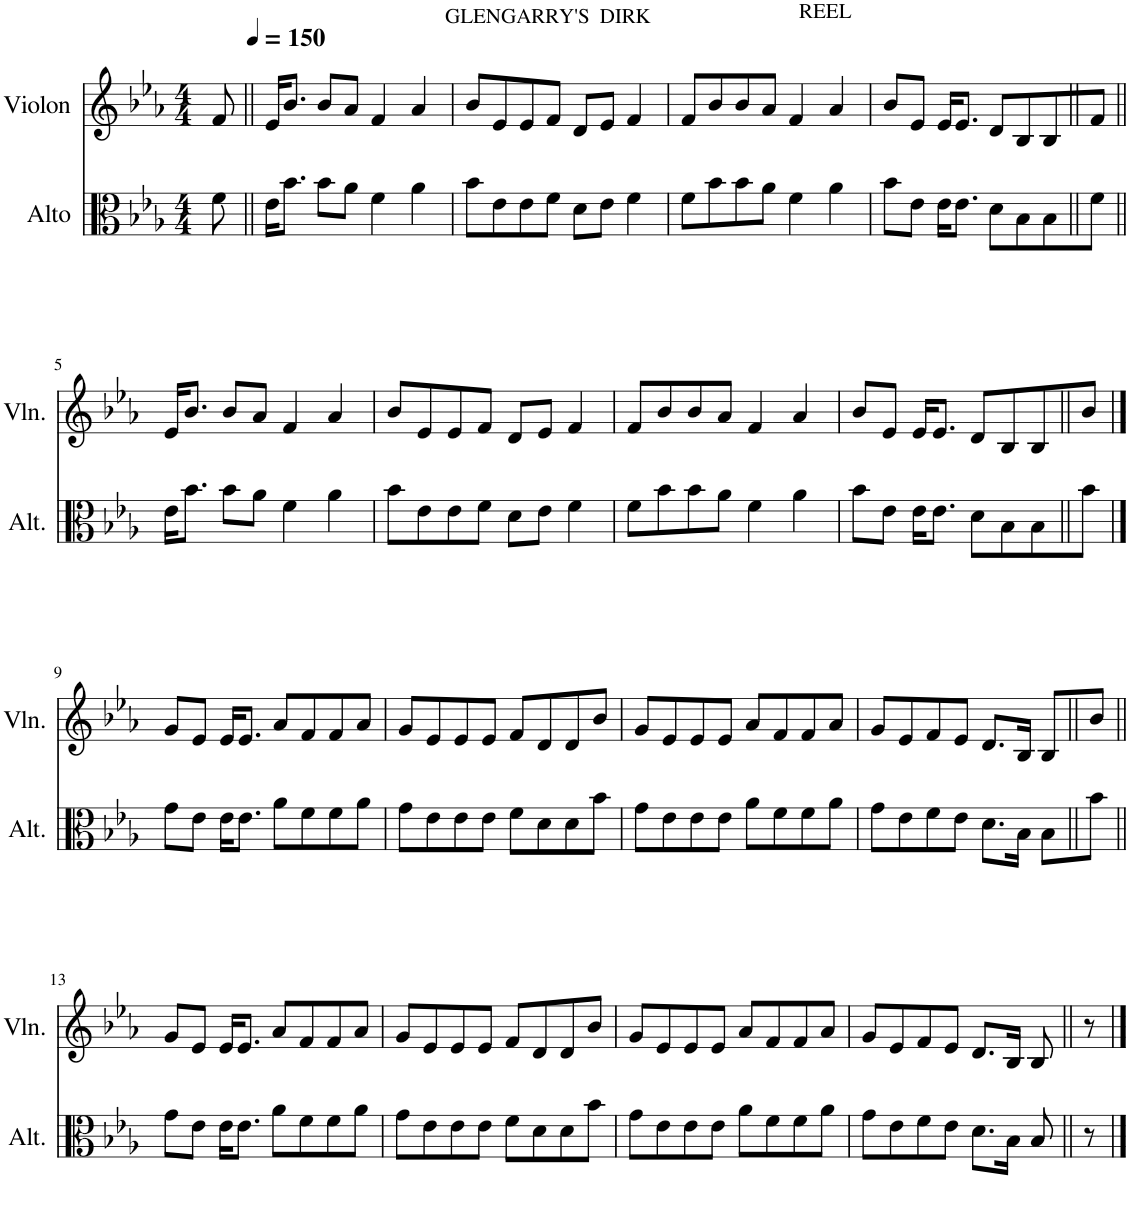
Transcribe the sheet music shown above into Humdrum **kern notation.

**kern	**kern
*part2	*part1
*staff2	*staff1
*I"Alto	*I"Violon
*I'Alt.	*I'Vln.
*clefC3	*clefG2
*k[b-e-a-]	*k[b-e-a-]
*M4/4	*M4/4
=	=
8f\	8f/
=1||	=1||
*	*MM150
16e-\KL	16e-/KL
8.b-\J	8.b-/J
8b-\L	8b-/L
8a-\J	8a-/J
4f\	4f/
!	!LO:TX:a:t=GLENGARRY'S  DIRK
4a-\	4a-/
=2	=2
8b-\L	8b-/L
8e-\	8e-/
8e-\	8e-/
8f\J	8f/J
8d\L	8d/L
8e-\J	8e-/J
4f\	4f/
=3	=3
8f\L	8f/L
8b-\	8b-/
8b-\	8b-/
8a-\J	8a-/J
4f\	4f/
!	!LO:TX:a:t=REEL
4a-\	4a-/
=4	=4
8b-\L	8b-/L
8e-\J	8e-/J
16e-\KL	16e-/KL
8.e-\J	8.e-/J
8d\L	8d/L
8B-\	8B-/
8B-\	8B-/
8f\J	8f/J
!!LO:LB:g=z
=5||	=5||
16e-\KL	16e-/KL
8.b-\J	8.b-/J
8b-\L	8b-/L
8a-\J	8a-/J
4f\	4f/
4a-\	4a-/
=6	=6
8b-\L	8b-/L
8e-\	8e-/
8e-\	8e-/
8f\J	8f/J
8d\L	8d/L
8e-\J	8e-/J
4f\	4f/
=7	=7
8f\L	8f/L
8b-\	8b-/
8b-\	8b-/
8a-\J	8a-/J
4f\	4f/
4a-\	4a-/
=8	=8
8b-\L	8b-/L
8e-\J	8e-/J
16e-\KL	16e-/KL
8.e-\J	8.e-/J
8d\L	8d/L
8B-\	8B-/
8B-\	8B-/
8b-\J	8b-/J
!!LO:LB:g=z
==9	==9
8g\L	8g/L
8e-\J	8e-/J
16e-\KL	16e-/KL
8.e-\J	8.e-/J
8a-\L	8a-/L
8f\	8f/
8f\	8f/
8a-\J	8a-/J
=10	=10
8g\L	8g/L
8e-\	8e-/
8e-\	8e-/
8e-\J	8e-/J
8f\L	8f/L
8d\	8d/
8d\	8d/
8b-\J	8b-/J
=11	=11
8g\L	8g/L
8e-\	8e-/
8e-\	8e-/
8e-\J	8e-/J
8a-\L	8a-/L
8f\	8f/
8f\	8f/
8a-\J	8a-/J
=12	=12
8g\L	8g/L
8e-\	8e-/
8f\	8f/
8e-\J	8e-/J
8.d\L	8.d/L
16B-\Jk	16B-/Jk
8B-\L	8B-/L
8b-\J	8b-/J
!!LO:LB:g=z
=13||	=13||
8g\L	8g/L
8e-\J	8e-/J
16e-\KL	16e-/KL
8.e-\J	8.e-/J
8a-\L	8a-/L
8f\	8f/
8f\	8f/
8a-\J	8a-/J
=14	=14
8g\L	8g/L
8e-\	8e-/
8e-\	8e-/
8e-\J	8e-/J
8f\L	8f/L
8d\	8d/
8d\	8d/
8b-\J	8b-/J
=15	=15
8g\L	8g/L
8e-\	8e-/
8e-\	8e-/
8e-\J	8e-/J
8a-\L	8a-/L
8f\	8f/
8f\	8f/
8a-\J	8a-/J
=16	=16
8g\L	8g/L
8e-\	8e-/
8f\	8f/
8e-\J	8e-/J
8.d\L	8.d/L
16B-\Jk	16B-/Jk
8B-/	8B-/
8r	8r
==	==
*-	*-
